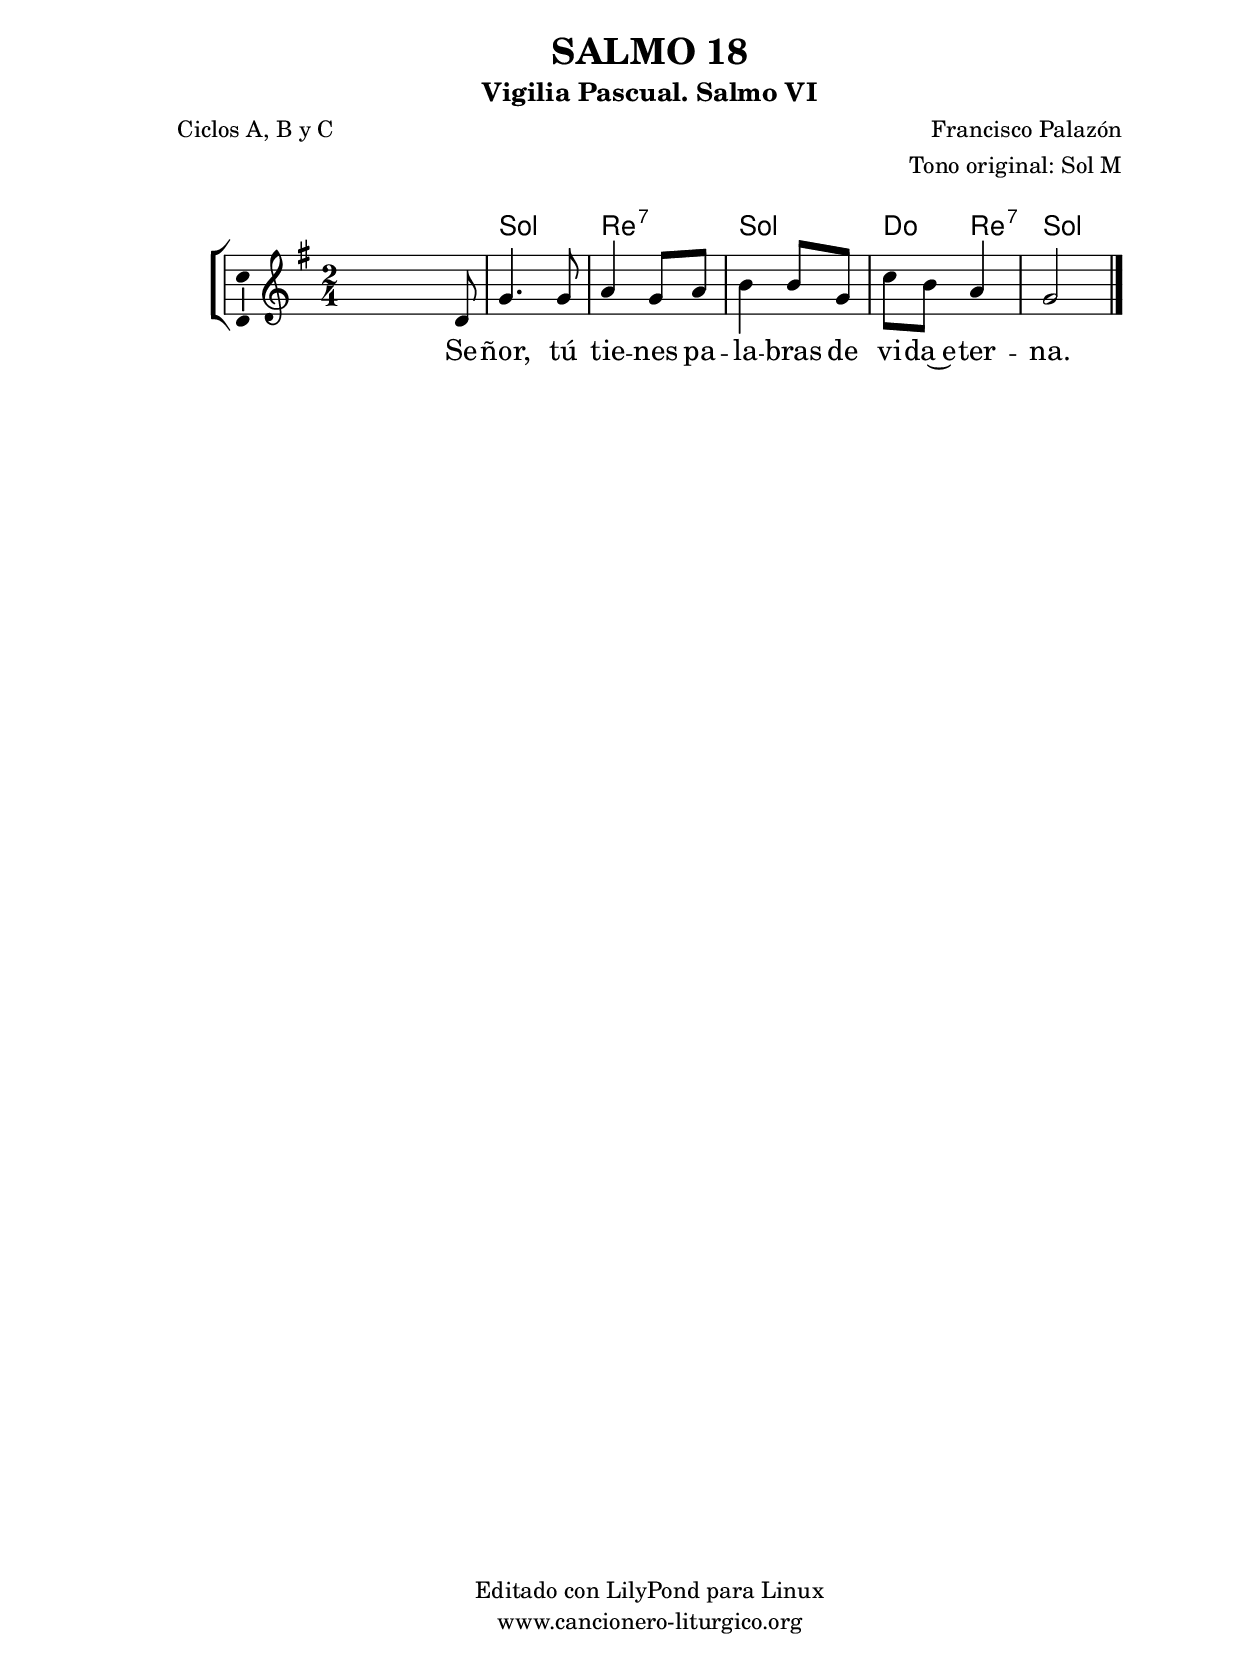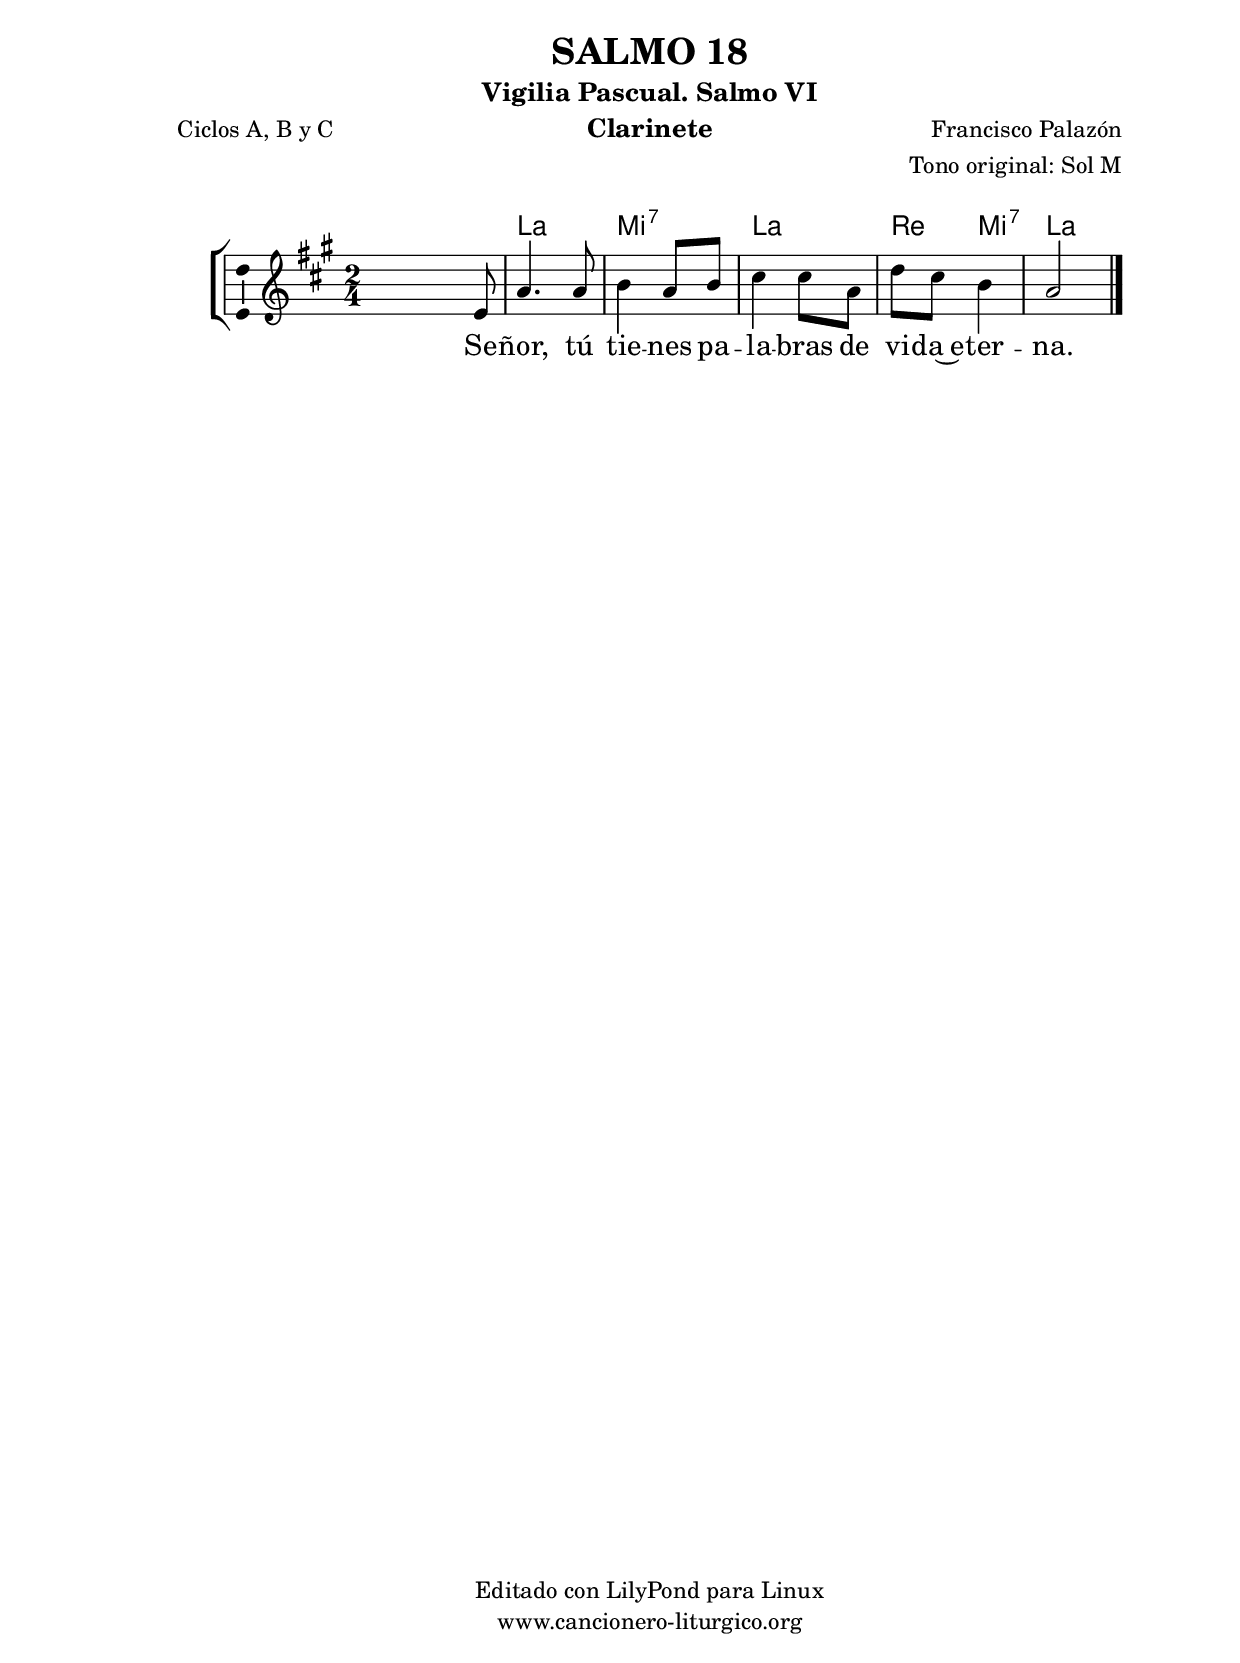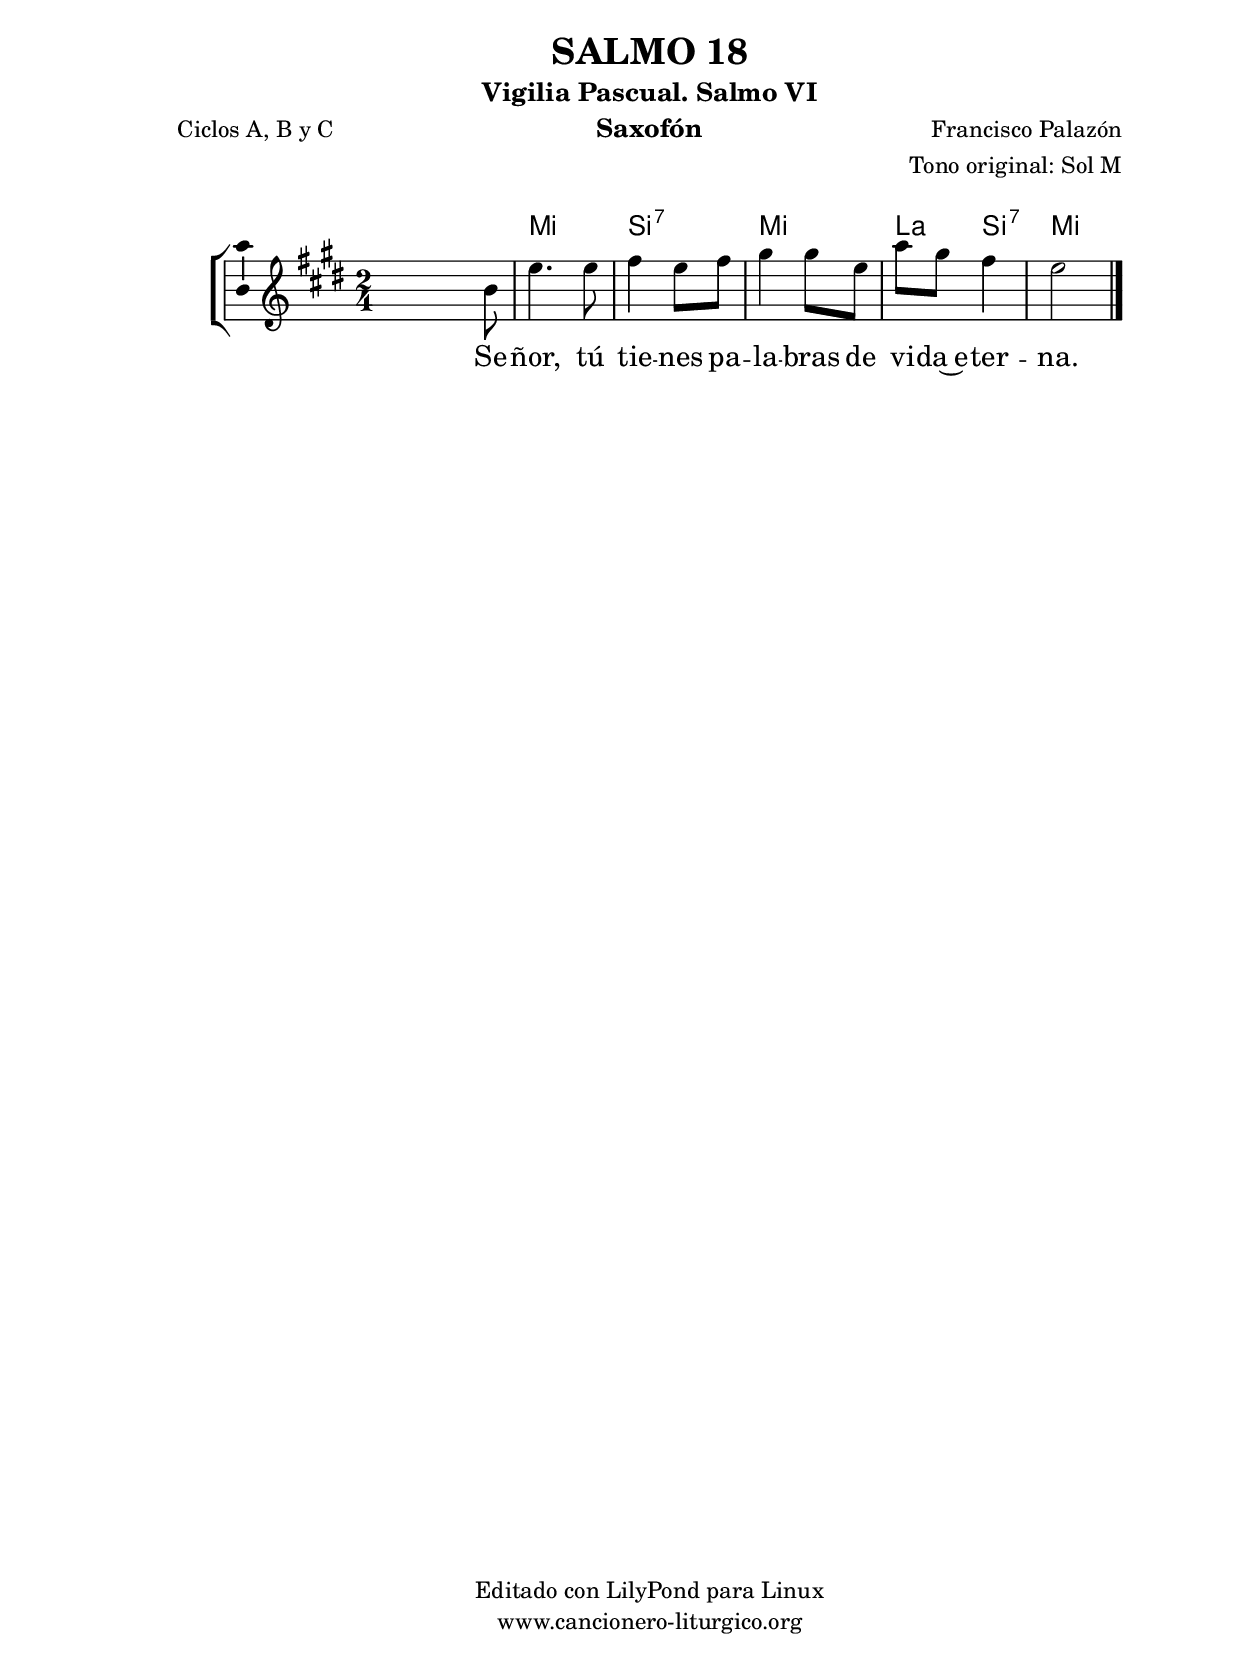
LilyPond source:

%
%para convertir .midi en .wav:
%timidity filename.midi -Ow -o finename.wav
%
%
%Para convertir de .wav a .mp3:
%lame -h -m j filename.wav
%
%
%para escuchar el midi:
%timidity nombrefichero.midi
%


%versión de lilypond para la que se ha escrito esta partitura:
\version "2.16.0"

	%Tamaño papel
	#(set-default-paper-size "a4")
	%Tamaño partitura
	#(set-global-staff-size 20)
	%No responde al pulsar sobre una nota
	#(ly:set-option 'point-and-click #f)

%parámetros del encabezamiento:
\header {
	title = "SALMO 18"
	subtitle = "Vigilia Pascual. Salmo VI"
	composer = "Francisco Palazón"
	poet = "Ciclos A, B y C"
	meter = ""
	arranger = "Tono original: Sol M"
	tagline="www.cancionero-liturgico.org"
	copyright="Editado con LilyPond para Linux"
	}

%parámetros asociados al papel:
\paper  {
	oddHeaderMarkup = \markup {\fill-line { \on-the-fly #not-first-page \fromproperty #'header:title \on-the-fly #not-first-page \fromproperty #'header:composer }}
	evenHeaderMarkup = \markup {\fill-line { \fromproperty #'header:composer \fromproperty #'header:title }}
	#(set-paper-size "a4")
	print-page-number = ##f
	first-page-number = 1
	print-first-page-number = ##f
%	head-separation = 3.0 \cm
	top-margin = 2.0 \cm
	bottom-margin = 0.5\cm
%%%	bottom-margin = -1.0\cm
	left-margin = 3.0 \cm
	line-width = 16.0 \cm 
	indent = 8\mm
	interscoreline = 2.\mm
	between-system-space = 15\mm
%	para que las partituras no llenen la hoja:
	ragged-bottom = ##t
%	idem para la última hoja:
	ragged-last-bottom = ##f
%	para que las partituras llenen el ancho del papel:
	ragged-last = ##f
	after-title-space = 2.5 \cm
%page-count=1
%system-count=8

	%Flexible Vertical Spacing
%	markup-markup-spacing =
%	#'((basic-distance . 15) (minimum-distance . 15) (padding . 3))
	markup-system-spacing =
	#'((basic-distance . 15) (minimum-distance . 15) (padding . 3))
	system-system-spacing =
	#'((basic-distance . 15) (minimum-distance . 15) (padding . 3))
	score-system-spacing =
	#'((basic-distance . 15) (minimum-distance . 15) (padding . 5))
%	top-system-spacing = % header
%	#'((basic-distance . 8) (minimum-distance . 0) (padding . 3))
%	top-markup-spacing =
%	#'((basic-distance . 20) (minimum-distance . 20) (padding . 3))
	last-bottom-spacing = % footer
	#'((basic-distance . 5) (minimum-distance . 5) (padding . 3))
%	score-markup-spacing =
%	#'((basic-distance . 16) (minimum-distance . 13) (padding . 3))

	}


%parámetros que afectan a toda la partitura:
global =  {
	%clave de sol (G):
	\clef G
	%armadura:
%	\transpose c a
	\key g \major
	\tempo 4=80
	\set Score.tempoHideNote = ##t
	}


acordes = {
	\italianChords
	\chordmode {
%	\transpose c a
{

s2
g2 d:7 g c4 d:7 g2

	}
	}
}

melodia = 
%\transpose c a
{
	\relative c'{
	\time 2/4

s4 s8 d8
g4. g8
a4 g8 a
b4 b8 g
c8 b a4
g2

	\bar "|."
	}
	}


texto = \lyricmode {
Se -- ñor, tú tie -- nes pa -- la -- bras de vi -- da~e -- ter -- na.
	}


acordesStaff = \context ChordNames = acordesStaff <<
	\set chordChanges = ##t
	\acordes
	>>


vozStaff = \context Voice = vozStaff
\with {\consists "Ambitus_engraver"}
<<
%	\set Staff.instrumentName = ""
%	\set Staff.shortInstrumentName = ""
%	\set Staff.midiInstrument = #"clarinet"
%	\set Staff.midiInstrument = #"cello"
%	\set Staff.midiInstrument = #"flute"
	\set Staff.midiInstrument = #"electric guitar (jazz)"
%	\set Staff.midiInstrument = #"english horn"
%	\set Staff.midiInstrument = #"violin"
%	\set Staff.midiInstrument = #"glockenspiel"
	\set Staff.midiMinimumVolume = #0.7
	\set Staff.midiMaximumVolume = #0.9
	\global
	\melodia
	>>


textoStaff = \context Lyrics = textoStaff <<
	\lyricsto vozStaff \texto
	>>

\book {
	\score {
		\context ChoirStaff {
			\override StaffGroup.SystemStartBracket #'collapse-height = #1
			\override Score.SystemStartBar #'collapse-height = #1
			<<
			\acordesStaff
			\vozStaff
			\textoStaff
			>>
			}
		\layout {
	    		\context {
				\Lyrics
				\override LyricText #'font-size = #2
				}
	   		 \context {
				\Score
				%fontSize = #3
				\override StaffSymbol #'staff-space = #(magstep +3)
				%\override Beam #'thickness = #0.55
				%\override SpacingSpanner #'spacing-increment = #1.0
				%\override Slur #'height-limit = #1.5
				}
			}
		}
	\score {
		\unfoldRepeats
		\context ChoirStaff {
			<<
			\acordesStaff
			\vozStaff
			>>
			}
		\midi {
	  		\context {
	  			\Score
				tempoWholesPerMinute = #(ly:make-moment 70 4)
				}
			}
		}
	}

%Partitura para clarinete
#(define output-suffix "C")
\book {
	\header{
		instrument = "Clarinete"
		}
	\score {
		\context ChoirStaff {
			\override StaffGroup.SystemStartBracket #'collapse-height = #1
			\override Score.SystemStartBar #'collapse-height = #1
\transpose c d
			<<
			\acordesStaff
			\vozStaff
			\textoStaff
			>>
			}
		\layout {
	    		\context {
				\Lyrics
				\override LyricText #'font-size = #2
				}
	   		 \context {
				\Score
				%fontSize = #3
				\override StaffSymbol #'staff-space = #(magstep +3)
				%\override Beam #'thickness = #0.55
				%\override SpacingSpanner #'spacing-increment = #1.0
				%\override Slur #'height-limit = #1.5
				}
			}
		}
	}

%Partitura para saxofón
#(define output-suffix "S")
\book {
	\header{
		instrument = "Saxofón"
		}
	\score {
		\context ChoirStaff {
			\override StaffGroup.SystemStartBracket #'collapse-height = #1
			\override Score.SystemStartBar #'collapse-height = #1
\transpose c a
			<<
			\acordesStaff
			\vozStaff
			\textoStaff
			>>
			}
		\layout {
	    		\context {
				\Lyrics
				\override LyricText #'font-size = #2
				}
	   		 \context {
				\Score
				%fontSize = #3
				\override StaffSymbol #'staff-space = #(magstep +3)
				%\override Beam #'thickness = #0.55
				%\override SpacingSpanner #'spacing-increment = #1.0
				%\override Slur #'height-limit = #1.5
				}
			}
		}
	}

